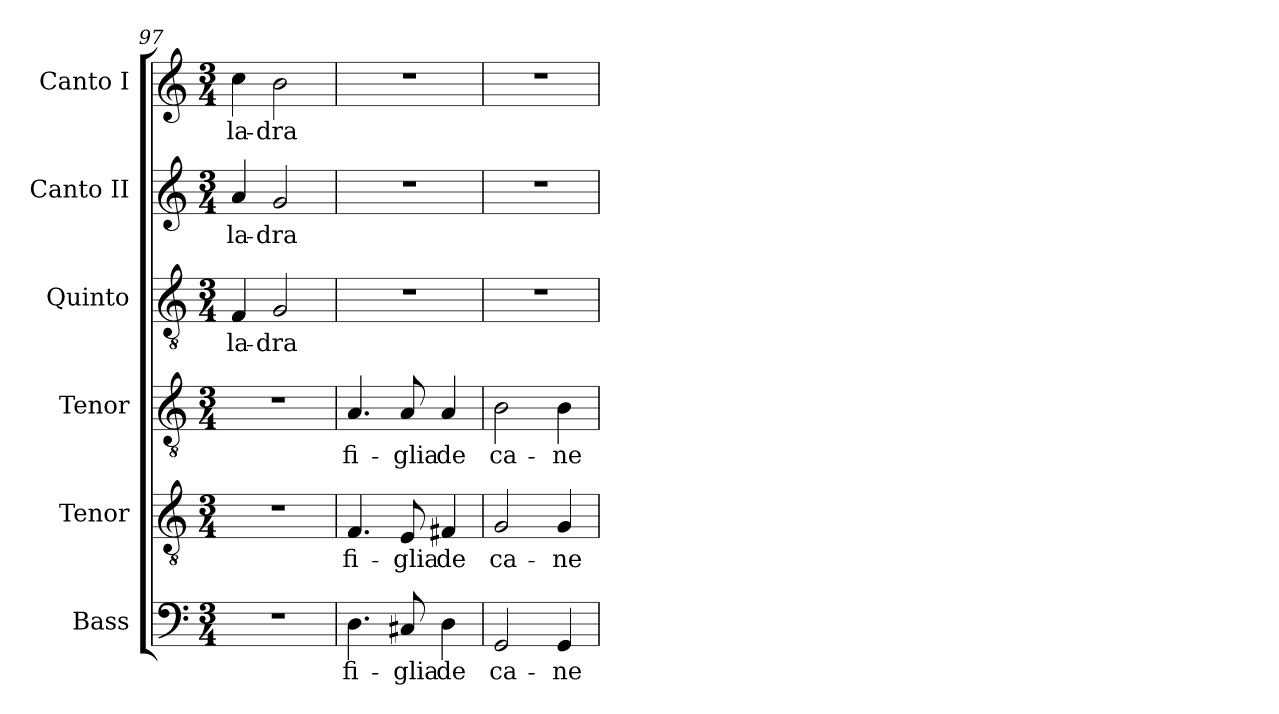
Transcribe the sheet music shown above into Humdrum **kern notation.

**kern	**text	**kern	**text	**kern	**text	**kern	**text	**kern	**text	**kern	**text
*part6	*part6	*part5	*part5	*part4	*part4	*part3	*part3	*part2	*part2	*part1	*part1
*staff6	*staff6	*staff5	*staff5	*staff4	*staff4	*staff3	*staff3	*staff2	*staff2	*staff1	*staff1
*I"Bass	*	*I"Tenor	*	*I"Tenor	*	*I"Quinto	*	*I"Canto II	*	*I"Canto I	*
*I'B.	*	*I'T.	*	*I'T.	*	*	*	*	*	*	*
*clefF4	*	*clefGv2	*	*clefGv2	*	*clefGv2	*	*clefG2	*	*clefG2	*
*	*	*ITrd7c12	*	*ITrd7c12	*	*ITrd7c12	*	*	*	*	*
*k[]	*	*k[]	*	*k[]	*	*k[]	*	*k[]	*	*k[]	*
*C:	*	*C:	*	*C:	*	*C:	*	*C:	*	*C:	*
*M3/4	*	*M3/4	*	*M3/4	*	*M3/4	*	*M3/4	*	*M3/4	*
=97	=97	=97	=97	=97	=97	=97	=97	=97	=97	=97	=97
!LO:N:vis=1	!	!LO:N:vis=1	!	!LO:N:vis=1	!	!	!	!	!	!	!
!	!	!	!	!	!	!	!LO:LY:b:color=#000000	!	!	!	!
!	!	!	!	!	!	!	!	!	!LO:LY:b:color=#000000	!	!
!	!	!	!	!	!	!	!	!	!	!	!LO:LY:b:color=#000000
2.r	.	2.r	.	2.r	.	4FFi/	la-	4ai/	la-	4cci\	la-
!	!	!	!	!	!	!	!LO:LY:b:color=#000000	!	!	!	!
!	!	!	!	!	!	!	!	!	!LO:LY:b:color=#000000	!	!
!	!	!	!	!	!	!	!	!	!	!	!LO:LY:b:color=#000000
.	.	.	.	.	.	2GGi/	-dra	2gi/	-dra	2bi\	-dra
=98	=98	=98	=98	=98	=98	=98	=98	=98	=98	=98	=98
!	!LO:LY:b:color=#000000	!	!	!	!	!	!	!	!	!	!
!	!	!	!LO:LY:b:color=#000000	!	!	!	!	!	!	!	!
!	!	!	!	!	!LO:LY:b:color=#000000	!LO:N:vis=1	!	!LO:N:vis=1	!	!LO:N:vis=1	!
4.Di\	fi-	4.FFi/	fi-	4.AAi/	fi-	2.r	.	2.r	.	2.r	.
!	!LO:LY:b:color=#000000	!	!	!	!	!	!	!	!	!	!
!	!	!	!LO:LY:b:color=#000000	!	!	!	!	!	!	!	!
!	!	!	!	!	!LO:LY:b:color=#000000	!	!	!	!	!	!
8C#Xi/	-glia	8EEi/	-glia	8AAi/	-glia	.	.	.	.	.	.
!	!LO:LY:b:color=#000000	!	!	!	!	!	!	!	!	!	!
!	!	!	!LO:LY:b:color=#000000	!	!	!	!	!	!	!	!
!	!	!	!	!	!LO:LY:b:color=#000000	!	!	!	!	!	!
4Di\	de	4FF#Xi/	de	4AAi/	de	.	.	.	.	.	.
=99	=99	=99	=99	=99	=99	=99	=99	=99	=99	=99	=99
!	!LO:LY:b:color=#000000	!	!	!	!	!	!	!	!	!	!
!	!	!	!LO:LY:b:color=#000000	!	!	!	!	!	!	!	!
!	!	!	!	!	!LO:LY:b:color=#000000	!LO:N:vis=1	!	!LO:N:vis=1	!	!LO:N:vis=1	!
2GGi/	ca-	2GGi/	ca-	2BBi\	ca-	2.r	.	2.r	.	2.r	.
!	!LO:LY:b:color=#000000	!	!	!	!	!	!	!	!	!	!
!	!	!	!LO:LY:b:color=#000000	!	!	!	!	!	!	!	!
!	!	!	!	!	!LO:LY:b:color=#000000	!	!	!	!	!	!
4GGi/	-ne	4GGi/	-ne	4BBi\	-ne	.	.	.	.	.	.
=	=	=	=	=	=	=	=	=	=	=	=
*-	*-	*-	*-	*-	*-	*-	*-	*-	*-	*-	*-
